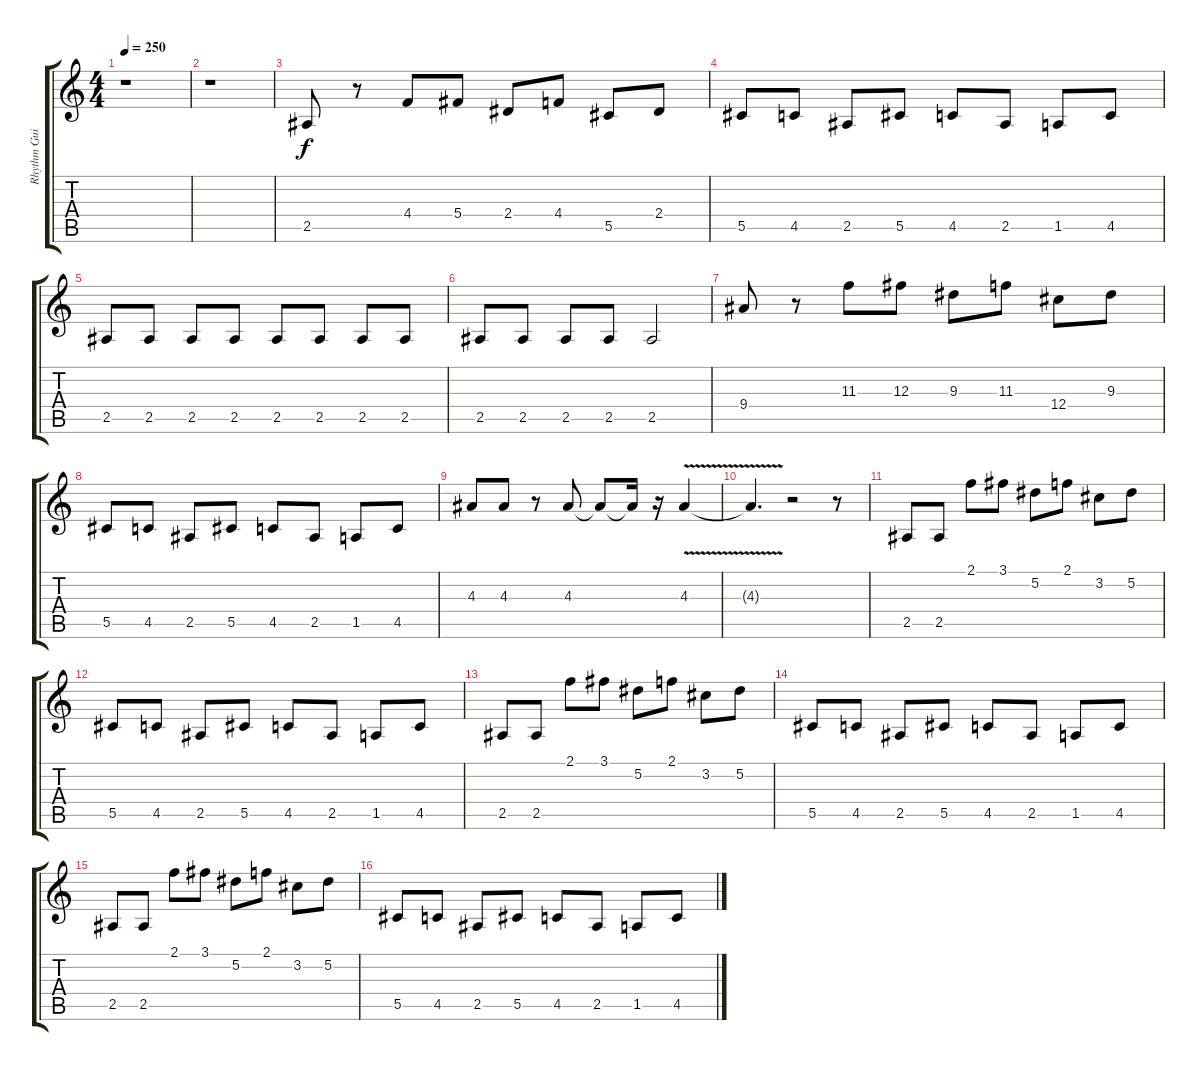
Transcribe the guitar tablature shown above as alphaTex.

\track ("Rhythm Guitar" "Rhythm Gui") {instrument overdrivenguitar}
\staff {score tabs}
\tuning (Eb4 Bb3 Gb3 Db3 Ab2 Eb2) {hide}
\ts (4 4)
\tempo 250
\clef g2
\ks c
r.1{dy f} |
r.1 |
2.5.8 r.8 4.4.8 5.4.8 2.4.8 4.4.8 5.5.8 2.4.8 |
5.5.8 4.5.8 2.5.8 5.5.8 4.5.8 2.5.8 1.5.8 4.5.8 |
2.5.8 2.5.8 2.5.8 2.5.8 2.5.8 2.5.8 2.5.8 2.5.8 |
2.5.8 2.5.8 2.5.8 2.5.8 2.5.2 |
9.4.8 r.8 11.3.8 12.3.8 9.3.8 11.3.8 12.4.8 9.3.8 |
5.5.8 4.5.8 2.5.8 5.5.8 4.5.8 2.5.8 1.5.8 4.5.8 |
4.3.8 4.3.8 r.8 4.3.8 4.3{t}.8 4.3{t}.16 r.16 4.3{v}.4 |
4.3{t}.4{d} r.2 r.8 |
2.5.8 2.5.8 2.1.8 3.1.8 5.2.8 2.1.8 3.2.8 5.2.8 |
5.5.8 4.5.8 2.5.8 5.5.8 4.5.8 2.5.8 1.5.8 4.5.8 |
2.5.8 2.5.8 2.1.8 3.1.8 5.2.8 2.1.8 3.2.8 5.2.8 |
5.5.8 4.5.8 2.5.8 5.5.8 4.5.8 2.5.8 1.5.8 4.5.8 |
2.5.8 2.5.8 2.1.8 3.1.8 5.2.8 2.1.8 3.2.8 5.2.8 |
5.5.8 4.5.8 2.5.8 5.5.8 4.5.8 2.5.8 1.5.8 4.5.8
